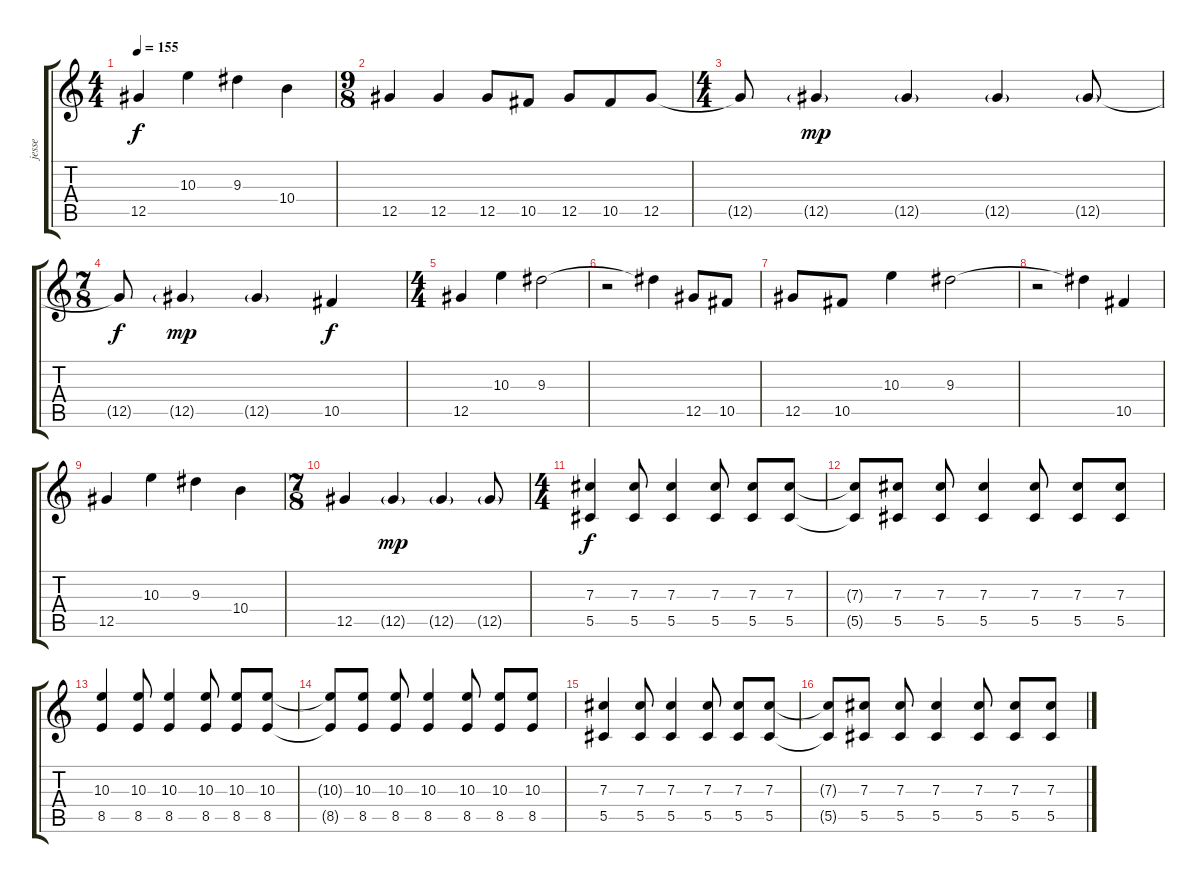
\track ("jesse" "jesse") {instrument overdrivenguitar}
\staff {score tabs}
\tuning (Eb4 Bb3 Gb3 Db3 Ab2 Db2) {hide}
\ts (4 4)
\tempo 155
\clef g2
\ks c
12.5.4{dy f} 10.3.4 9.3.4 10.4.4 |
\ts (9 8)
12.5.4 12.5.4 12.5.8 10.5.8 12.5.8 10.5.8 12.5.8 |
\ts (4 4)
12.5{t}.8 12.5{g}.4{dy mp} 12.5{g}.4 12.5{g}.4 12.5{g}.8 |
\ts (7 8)
12.5{t}.8{dy f} 12.5{g}.4{dy mp} 12.5{g}.4 10.5.4{dy f} |
\ts (4 4)
12.5.4 10.3.4 9.3.2 |
r.2 9.3{t}.4 12.5.8 10.5.8 |
12.5.8 10.5.8 10.3.4 9.3.2 |
r.2 9.3{t}.4 10.5.4 |
12.5.4 10.3.4 9.3.4 10.4.4 |
\ts (7 8)
12.5.4 12.5{g}.4{dy mp} 12.5{g}.4 12.5{g}.8 |
\ts (4 4)
(7.3 5.5).4{dy f instrument overdrivenguitar} (7.3 5.5).8 (7.3 5.5).4 (7.3 5.5).8 (7.3 5.5).8 (7.3 5.5).8 |
(7.3{t} 5.5{t}).8 (7.3 5.5).8 (7.3 5.5).8 (7.3 5.5).4 (7.3 5.5).8 (7.3 5.5).8 (7.3 5.5).8 |
(10.3 8.5).4 (10.3 8.5).8 (10.3 8.5).4 (10.3 8.5).8 (10.3 8.5).8 (10.3 8.5).8 |
(10.3{t} 8.5{t}).8 (10.3 8.5).8 (10.3 8.5).8 (10.3 8.5).4 (10.3 8.5).8 (10.3 8.5).8 (10.3 8.5).8 |
(7.3 5.5).4 (7.3 5.5).8 (7.3 5.5).4 (7.3 5.5).8 (7.3 5.5).8 (7.3 5.5).8 |
(7.3{t} 5.5{t}).8 (7.3 5.5).8 (7.3 5.5).8 (7.3 5.5).4 (7.3 5.5).8 (7.3 5.5).8 (7.3 5.5).8
